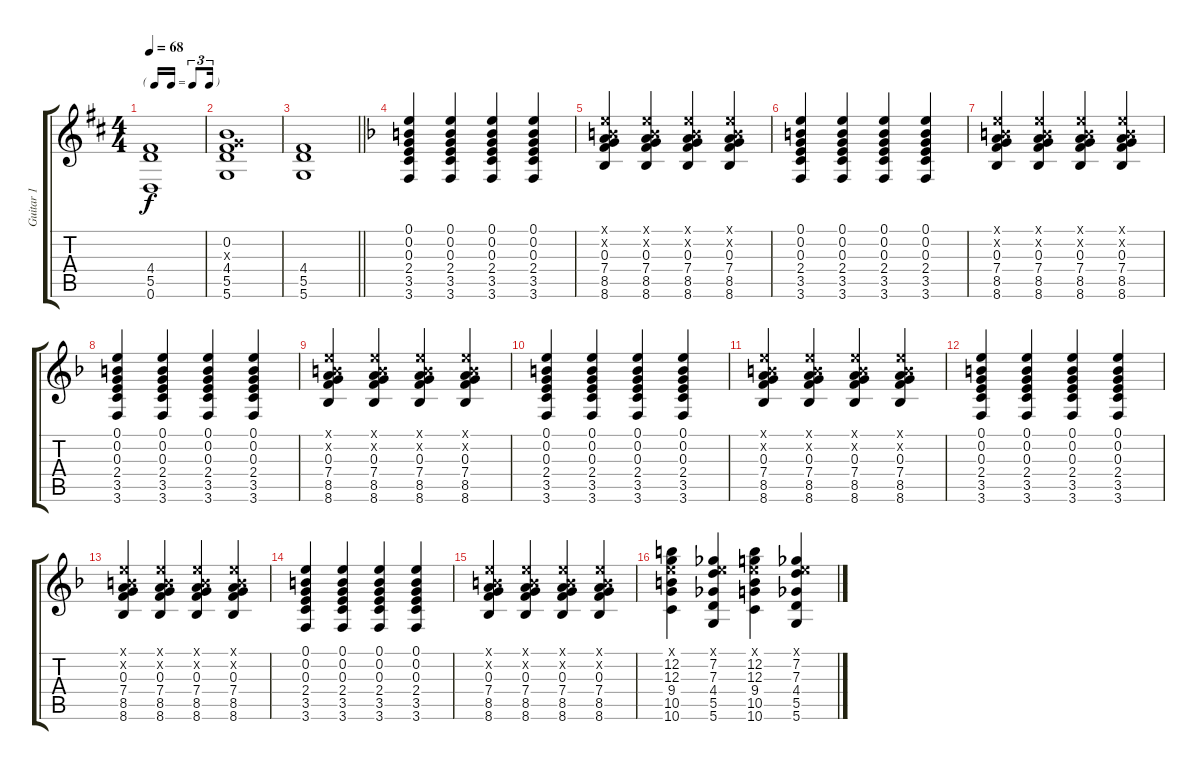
\track ("Guitar 1" "Guitar 1") {instrument electricguitarclean}
\staff {score tabs}
\tuning (E4 B3 G3 D3 A2 D2) {hide}
\ts (4 4)
\tf triplet16th
\tempo 68
\clef g2
\ks d
(4.4 5.5 0.6).1{dy f} |
(0.2 0.3{x} 4.4 5.5 5.6).1 |
\barLineRight lightlight
(4.4 5.5 5.6).1 |
\ks f
(0.1 0.2 0.3 2.4 3.5 3.6).4 (0.1 0.2 0.3 2.4 3.5 3.6).4 (0.1 0.2 0.3 2.4 3.5 3.6).4 (0.1 0.2 0.3 2.4 3.5 3.6).4 |
(0.1{x} 0.2{x} 0.3 7.4 8.5 8.6).4 (0.1{x} 0.2{x} 0.3 7.4 8.5 8.6).4 (0.1{x} 0.2{x} 0.3 7.4 8.5 8.6).4 (0.1{x} 0.2{x} 0.3 7.4 8.5 8.6).4 |
(0.1 0.2 0.3 2.4 3.5 3.6).4 (0.1 0.2 0.3 2.4 3.5 3.6).4 (0.1 0.2 0.3 2.4 3.5 3.6).4 (0.1 0.2 0.3 2.4 3.5 3.6).4 |
(0.1{x} 0.2{x} 0.3 7.4 8.5 8.6).4 (0.1{x} 0.2{x} 0.3 7.4 8.5 8.6).4 (0.1{x} 0.2{x} 0.3 7.4 8.5 8.6).4 (0.1{x} 0.2{x} 0.3 7.4 8.5 8.6).4 |
(0.1 0.2 0.3 2.4 3.5 3.6).4 (0.1 0.2 0.3 2.4 3.5 3.6).4 (0.1 0.2 0.3 2.4 3.5 3.6).4 (0.1 0.2 0.3 2.4 3.5 3.6).4 |
(0.1{x} 0.2{x} 0.3 7.4 8.5 8.6).4 (0.1{x} 0.2{x} 0.3 7.4 8.5 8.6).4 (0.1{x} 0.2{x} 0.3 7.4 8.5 8.6).4 (0.1{x} 0.2{x} 0.3 7.4 8.5 8.6).4 |
(0.1 0.2 0.3 2.4 3.5 3.6).4 (0.1 0.2 0.3 2.4 3.5 3.6).4 (0.1 0.2 0.3 2.4 3.5 3.6).4 (0.1 0.2 0.3 2.4 3.5 3.6).4 |
(0.1{x} 0.2{x} 0.3 7.4 8.5 8.6).4 (0.1{x} 0.2{x} 0.3 7.4 8.5 8.6).4 (0.1{x} 0.2{x} 0.3 7.4 8.5 8.6).4 (0.1{x} 0.2{x} 0.3 7.4 8.5 8.6).4 |
(0.1 0.2 0.3 2.4 3.5 3.6).4 (0.1 0.2 0.3 2.4 3.5 3.6).4 (0.1 0.2 0.3 2.4 3.5 3.6).4 (0.1 0.2 0.3 2.4 3.5 3.6).4 |
(0.1{x} 0.2{x} 0.3 7.4 8.5 8.6).4 (0.1{x} 0.2{x} 0.3 7.4 8.5 8.6).4 (0.1{x} 0.2{x} 0.3 7.4 8.5 8.6).4 (0.1{x} 0.2{x} 0.3 7.4 8.5 8.6).4 |
(0.1 0.2 0.3 2.4 3.5 3.6).4 (0.1 0.2 0.3 2.4 3.5 3.6).4 (0.1 0.2 0.3 2.4 3.5 3.6).4 (0.1 0.2 0.3 2.4 3.5 3.6).4 |
(0.1{x} 0.2{x} 0.3 7.4 8.5 8.6).4 (0.1{x} 0.2{x} 0.3 7.4 8.5 8.6).4 (0.1{x} 0.2{x} 0.3 7.4 8.5 8.6).4 (0.1{x} 0.2{x} 0.3 7.4 8.5 8.6).4 |
(0.1{x} 12.2 12.3 9.4 10.5 10.6).4 (0.1{x} 7.2 7.3 4.4 5.5 5.6).4 (0.1{x} 12.2 12.3 9.4 10.5 10.6).4 (0.1{x} 7.2 7.3 4.4 5.5 5.6).4
